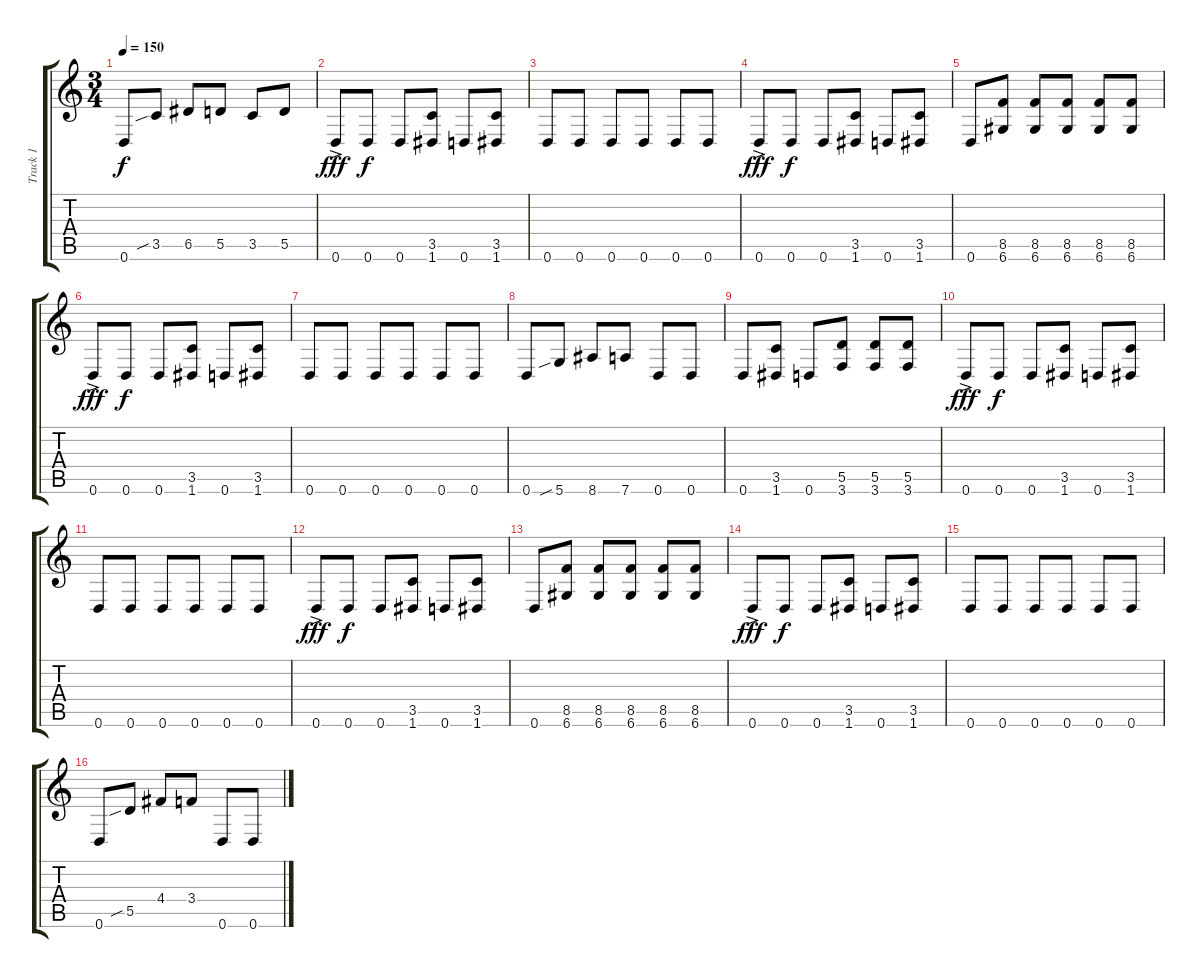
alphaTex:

\track ("Track 1" "Track 1") {instrument distortionguitar}
\staff {score tabs}
\tuning (E4 B3 G3 D3 A2 D2) {hide}
\ts (3 4)
\tempo 150
\clef g2
\ks c
0.6.8{dy f} 3.5{sib}.8 6.5.8 5.5.8 3.5.8 5.5.8 |
0.6{ac}.8{dy fff} 0.6.8{dy f} 0.6.8 (3.5 1.6).8 0.6.8 (3.5 1.6).8 |
0.6.8 0.6.8 0.6.8 0.6.8 0.6.8 0.6.8 |
0.6{ac}.8{dy fff} 0.6.8{dy f} 0.6.8 (3.5 1.6).8 0.6.8 (3.5 1.6).8 |
0.6.8 (8.5 6.6).8 (8.5 6.6).8 (8.5 6.6).8 (8.5 6.6).8 (8.5 6.6).8 |
0.6{ac}.8{dy fff} 0.6.8{dy f} 0.6.8 (3.5 1.6).8 0.6.8 (3.5 1.6).8 |
0.6.8 0.6.8 0.6.8 0.6.8 0.6.8 0.6.8 |
0.6.8 5.6{sib}.8 8.6.8 7.6.8 0.6.8 0.6.8 |
0.6.8 (3.5 1.6).8 0.6.8 (5.5 3.6).8 (5.5 3.6).8 (5.5 3.6).8 |
0.6{ac}.8{dy fff} 0.6.8{dy f} 0.6.8 (3.5 1.6).8 0.6.8 (3.5 1.6).8 |
0.6.8 0.6.8 0.6.8 0.6.8 0.6.8 0.6.8 |
0.6{ac}.8{dy fff} 0.6.8{dy f} 0.6.8 (3.5 1.6).8 0.6.8 (3.5 1.6).8 |
0.6.8 (8.5 6.6).8 (8.5 6.6).8 (8.5 6.6).8 (8.5 6.6).8 (8.5 6.6).8 |
0.6{ac}.8{dy fff} 0.6.8{dy f} 0.6.8 (3.5 1.6).8 0.6.8 (3.5 1.6).8 |
0.6.8 0.6.8 0.6.8 0.6.8 0.6.8 0.6.8 |
0.6.8 5.5{sib}.8 4.4.8 3.4.8 0.6.8 0.6.8
